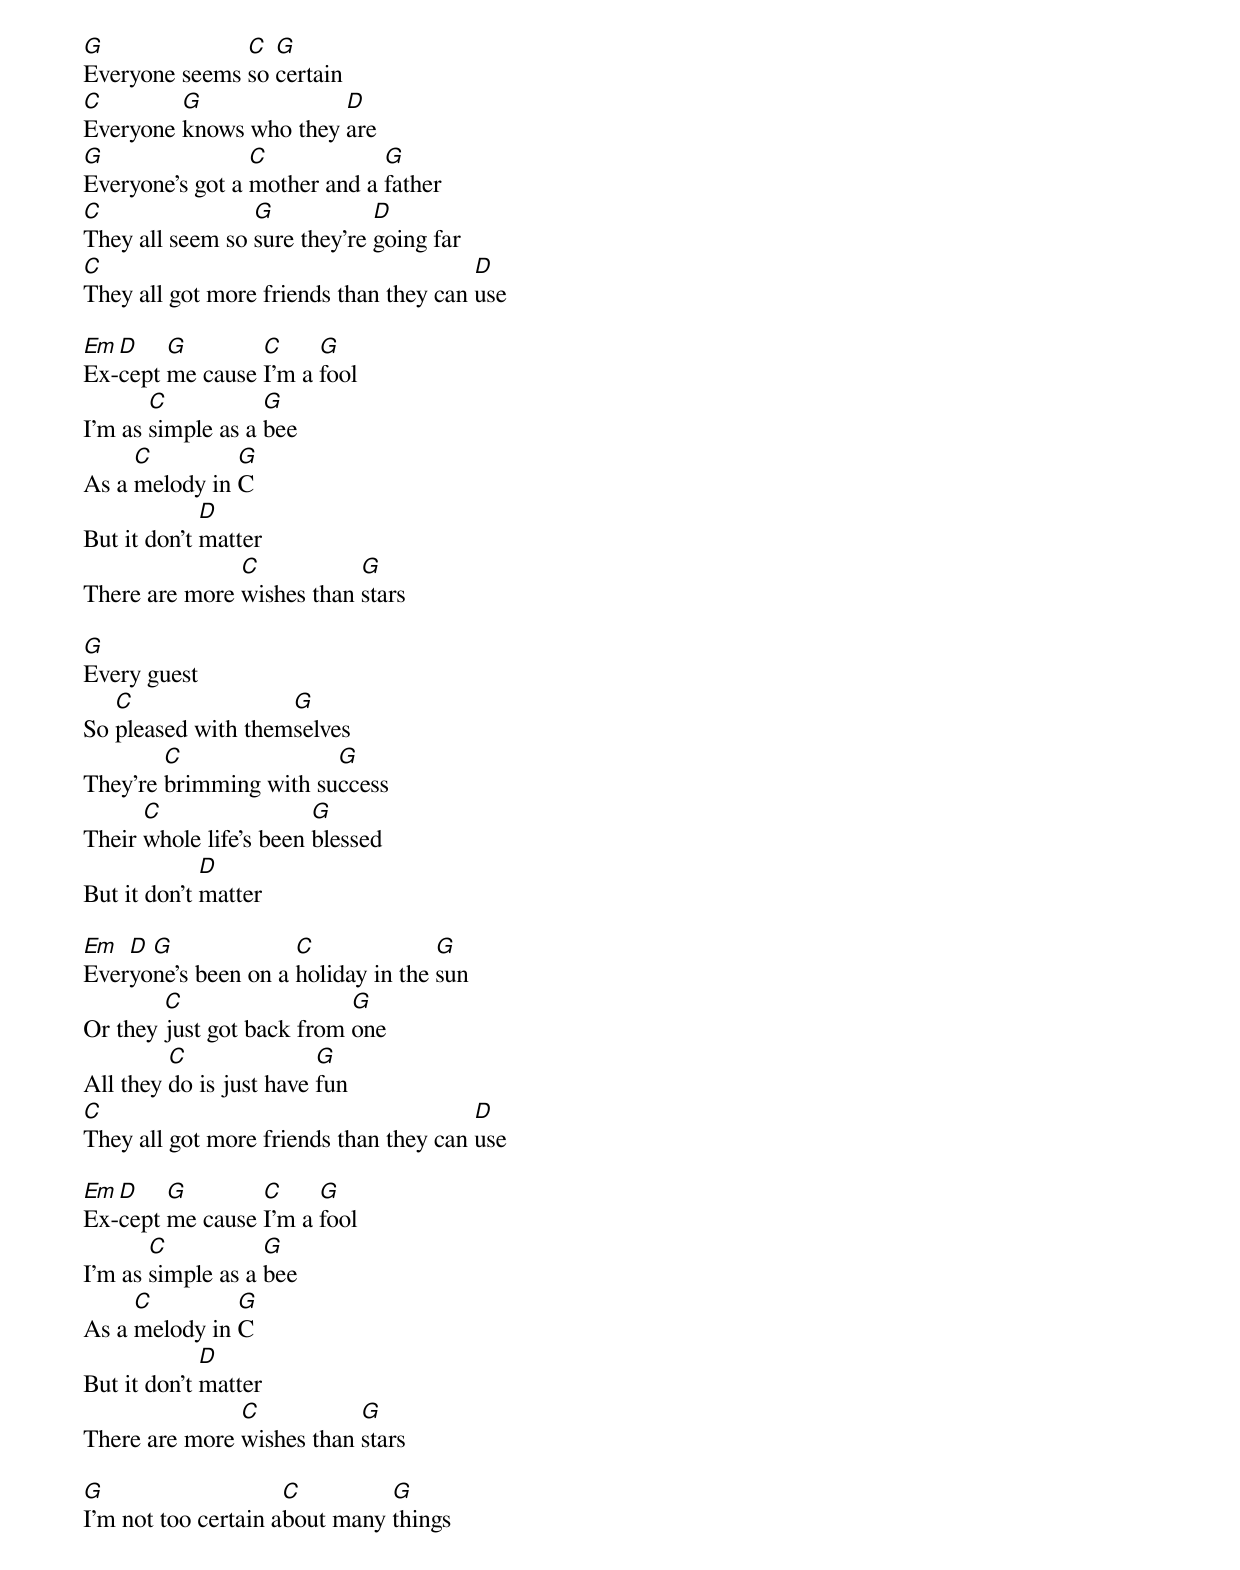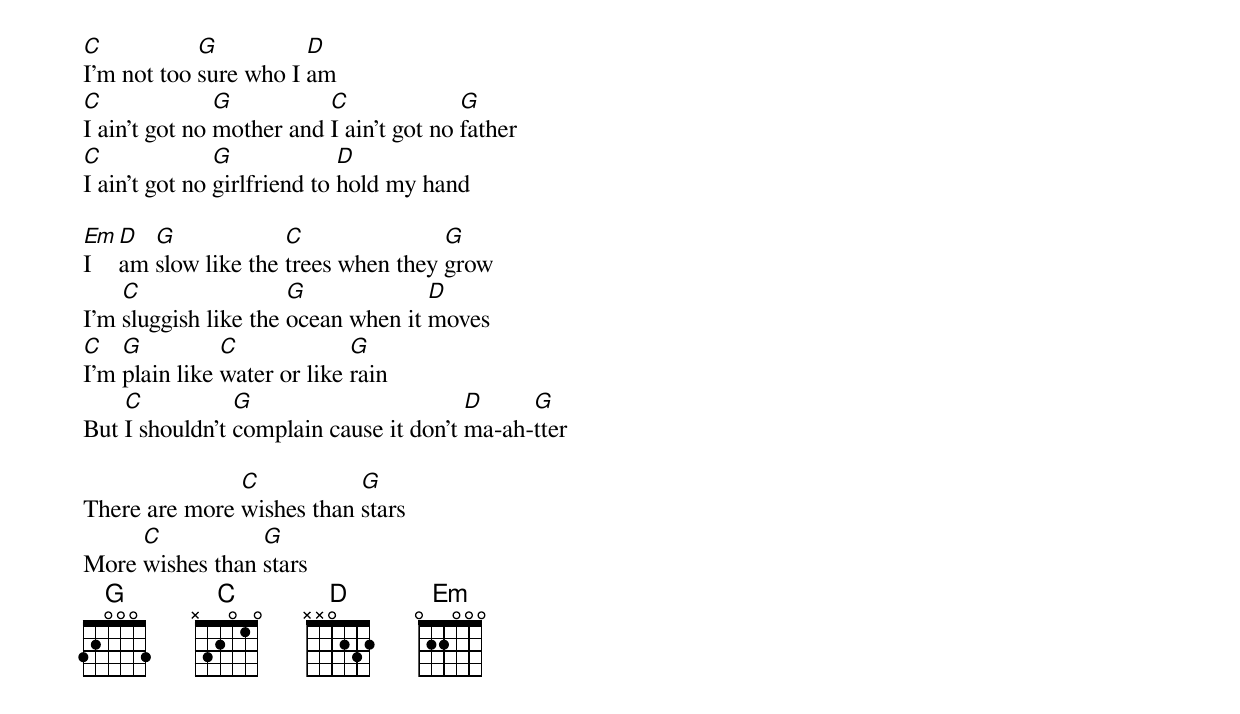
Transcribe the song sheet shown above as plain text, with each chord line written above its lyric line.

G              C  G
Everyone seems so certain
C        G              D
Everyone knows who they are
G                C            G
Everyone's got a mother and a father
C                G            D
They all seem so sure they're going far
C                                       D
They all got more friends than they can use

Em D    G        C     G
Ex-cept me cause I'm a fool
       C           G
I'm as simple as a bee
     C         G
As a melody in C
             D
But it don't matter
               C           G
There are more wishes than stars

G
Every guest
   C                G
So pleased with themselves
        C               G
They're brimming with success
      C                 G
Their whole life's been blessed
             D
But it don't matter

Em  D G              C              G
Everyone's been on a holiday in the sun
        C                  G
Or they just got back from one
         C               G
All they do is just have fun
C                                       D
They all got more friends than they can use

Em D    G        C     G
Ex-cept me cause I'm a fool
       C           G
I'm as simple as a bee
     C         G
As a melody in C
             D
But it don't matter
               C           G
There are more wishes than stars

G                    C         G
I'm not too certain about many things
C           G          D
I'm not too sure who I am
C              G          C              G
I ain't got no mother and I ain't got no father
C              G             D
I ain't got no girlfriend to hold my hand

Em D  G             C               G
I  am slow like the trees when they grow
    C                 G             D
I'm sluggish like the ocean when it moves
C   G          C             G
I'm plain like water or like rain
    C           G                       D     G
But I shouldn't complain cause it don't ma-ah-tter

               C           G
There are more wishes than stars
     C           G
More wishes than stars
